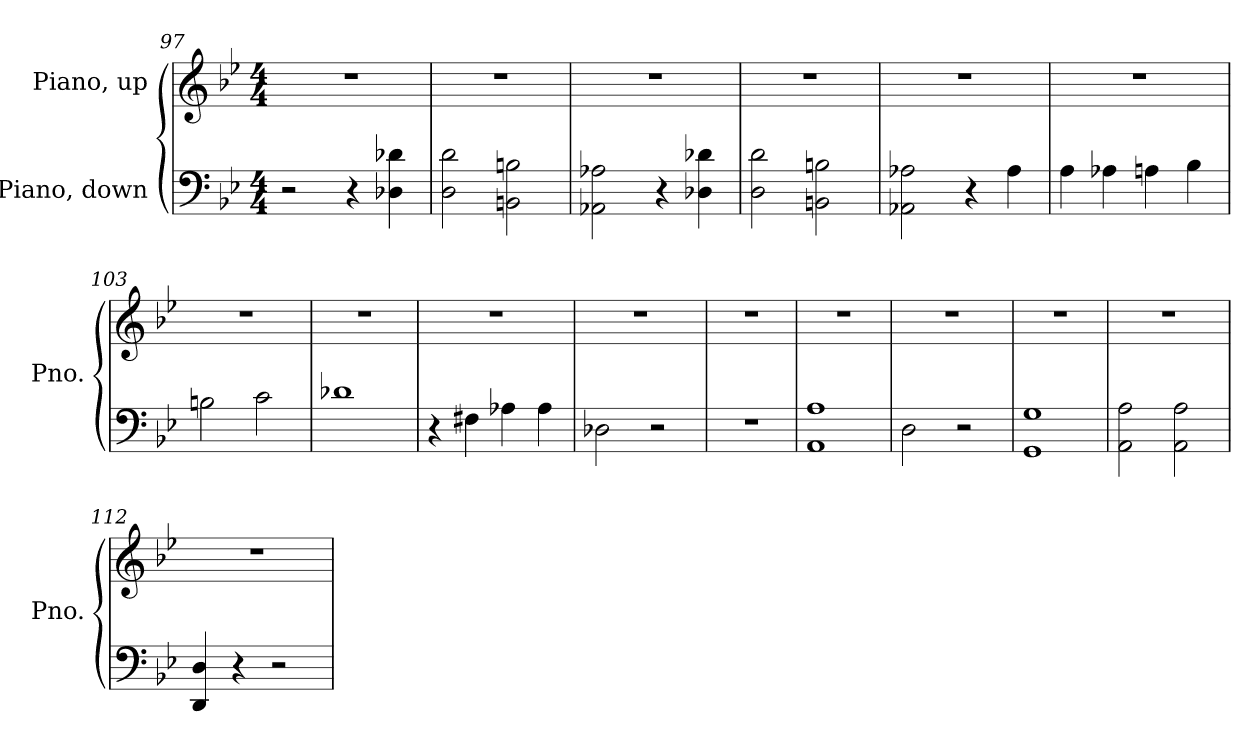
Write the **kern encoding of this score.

**kern	**kern
*part2	*part1
*staff2	*staff1
*I"Piano, down	*I"Piano, up
*I'Pno.	*I'Pno.
!!LO:LB:g=z
*clefF4	*clefG2
*k[b-e-]	*k[b-e-]
*M4/4	*M4/4
=97	=97
2r	1r
4r	.
4D-X\ 4d-X\	.
=98	=98
2D\ 2d\	1r
2BBn\ 2Bn\	.
=99	=99
2AA-X\ 2A-X\	1r
4r	.
4D-X\ 4d-X\	.
=100	=100
2D\ 2d\	1r
2BBn\ 2Bn\	.
=101	=101
2AA-X\ 2A-X\	1r
4r	.
4A-\	.
=102	=102
4A\	1r
4A-X\	.
4An\	.
4B-\	.
=103	=103
2Bn\	1r
2c\	.
=104	=104
1d-X	1r
=105	=105
4r	1r
4F#X\	.
4A-X\	.
4A-\	.
!!LO:LB:g=z
=106	=106
2D-X\	1r
2r	.
=107	=107
1r	1r
=108	=108
1AA 1A	1r
=109	=109
2D\	1r
2r	.
=110	=110
1GG 1G	1r
=111	=111
2AA\ 2A\	1r
2AA\ 2A\	.
=112	=112
4DD/ 4D/	1r
4r	.
2r	.
=	=
*-	*-
